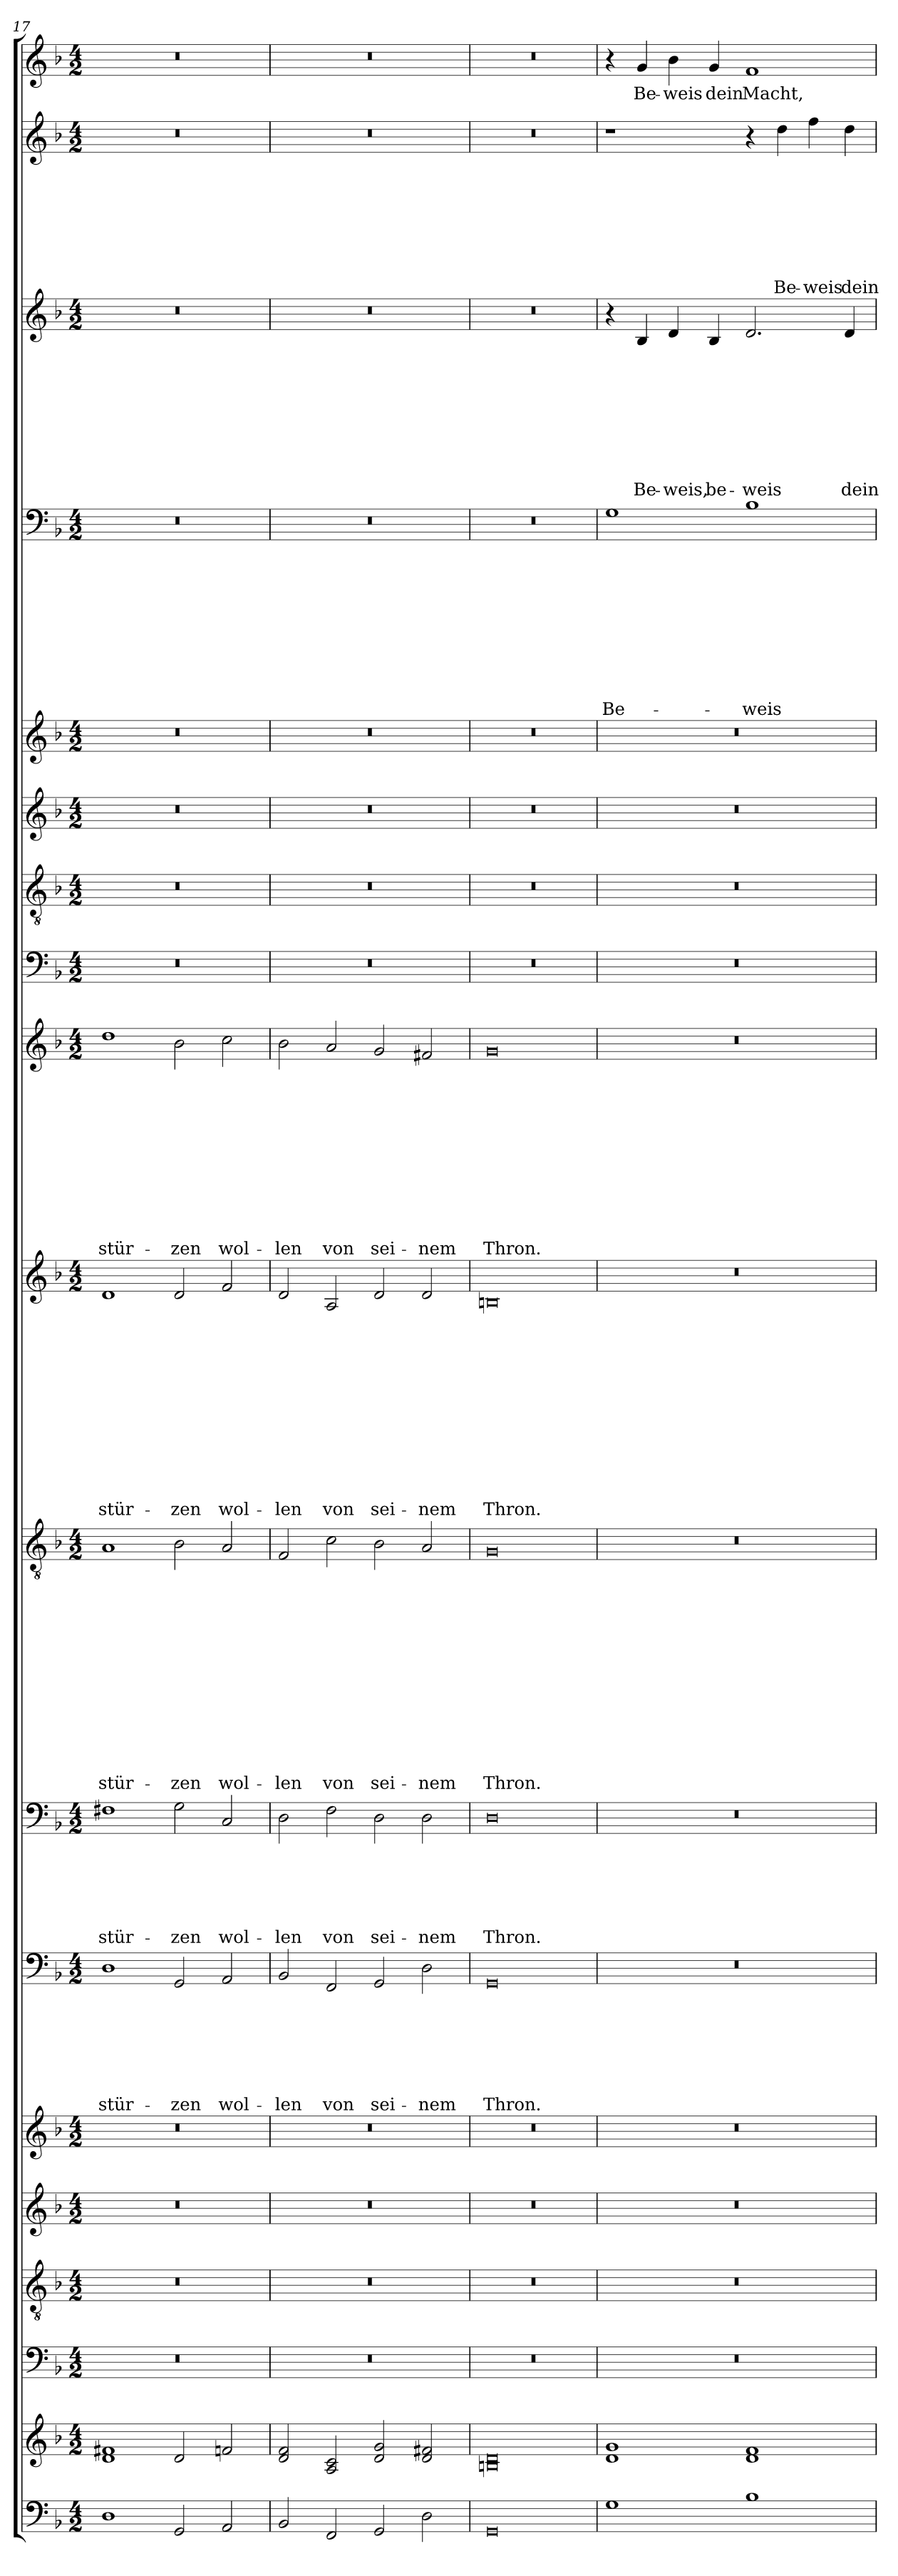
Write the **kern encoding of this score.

**kern	**kern	**kern	**kern	**kern	**kern	**kern	**text	**text	**text	**text	**text	**text	**text	**kern	**text	**text	**text	**text	**text	**text	**kern	**text	**text	**text	**text	**text	**text	**text	**text	**text	**text	**text	**text	**text	**kern	**text	**text	**text	**text	**text	**text	**text	**text	**text	**text	**text	**text	**kern	**text	**text	**text	**text	**text	**text	**text	**text	**text	**text	**text	**kern	**kern	**kern	**kern	**kern	**text	**text	**text	**text	**text	**text	**text	**text	**text	**text	**kern	**text	**text	**text	**text	**text	**text	**text	**text	**text	**kern	**text	**text	**text	**text	**text	**text	**text	**text	**kern	**text
*part19	*part18	*part17	*part16	*part15	*part14	*part13	*part13	*part13	*part13	*part13	*part13	*part13	*part13	*part12	*part12	*part12	*part12	*part12	*part12	*part12	*part11	*part11	*part11	*part11	*part11	*part11	*part11	*part11	*part11	*part11	*part11	*part11	*part11	*part11	*part10	*part10	*part10	*part10	*part10	*part10	*part10	*part10	*part10	*part10	*part10	*part10	*part10	*part9	*part9	*part9	*part9	*part9	*part9	*part9	*part9	*part9	*part9	*part9	*part9	*part8	*part7	*part6	*part5	*part4	*part4	*part4	*part4	*part4	*part4	*part4	*part4	*part4	*part4	*part4	*part3	*part3	*part3	*part3	*part3	*part3	*part3	*part3	*part3	*part3	*part2	*part2	*part2	*part2	*part2	*part2	*part2	*part2	*part2	*part1	*part1
*staff19	*staff18	*staff17	*staff16	*staff15	*staff14	*staff13	*staff13	*staff13	*staff13	*staff13	*staff13	*staff13	*staff13	*staff12	*staff12	*staff12	*staff12	*staff12	*staff12	*staff12	*staff11	*staff11	*staff11	*staff11	*staff11	*staff11	*staff11	*staff11	*staff11	*staff11	*staff11	*staff11	*staff11	*staff11	*staff10	*staff10	*staff10	*staff10	*staff10	*staff10	*staff10	*staff10	*staff10	*staff10	*staff10	*staff10	*staff10	*staff9	*staff9	*staff9	*staff9	*staff9	*staff9	*staff9	*staff9	*staff9	*staff9	*staff9	*staff9	*staff8	*staff7	*staff6	*staff5	*staff4	*staff4	*staff4	*staff4	*staff4	*staff4	*staff4	*staff4	*staff4	*staff4	*staff4	*staff3	*staff3	*staff3	*staff3	*staff3	*staff3	*staff3	*staff3	*staff3	*staff3	*staff2	*staff2	*staff2	*staff2	*staff2	*staff2	*staff2	*staff2	*staff2	*staff1	*staff1
*clefF4	*clefG2	*clefF4	*clefGv2	*clefG2	*clefG2	*clefF4	*	*	*	*	*	*	*	*clefF4	*	*	*	*	*	*	*clefGv2	*	*	*	*	*	*	*	*	*	*	*	*	*	*clefG2	*	*	*	*	*	*	*	*	*	*	*	*	*clefG2	*	*	*	*	*	*	*	*	*	*	*	*clefF4	*clefGv2	*clefG2	*clefG2	*clefF4	*	*	*	*	*	*	*	*	*	*	*clefG2	*	*	*	*	*	*	*	*	*	*clefG2	*	*	*	*	*	*	*	*	*clefG2	*
*k[b-]	*k[b-]	*k[b-]	*k[b-]	*k[b-]	*k[b-]	*k[b-]	*	*	*	*	*	*	*	*k[b-]	*	*	*	*	*	*	*k[b-]	*	*	*	*	*	*	*	*	*	*	*	*	*	*k[b-]	*	*	*	*	*	*	*	*	*	*	*	*	*k[b-]	*	*	*	*	*	*	*	*	*	*	*	*k[b-]	*k[b-]	*k[b-]	*k[b-]	*k[b-]	*	*	*	*	*	*	*	*	*	*	*k[b-]	*	*	*	*	*	*	*	*	*	*k[b-]	*	*	*	*	*	*	*	*	*k[b-]	*
*F:	*F:	*F:	*F:	*F:	*F:	*F:	*	*	*	*	*	*	*	*F:	*	*	*	*	*	*	*F:	*	*	*	*	*	*	*	*	*	*	*	*	*	*F:	*	*	*	*	*	*	*	*	*	*	*	*	*F:	*	*	*	*	*	*	*	*	*	*	*	*F:	*F:	*F:	*F:	*F:	*	*	*	*	*	*	*	*	*	*	*F:	*	*	*	*	*	*	*	*	*	*F:	*	*	*	*	*	*	*	*	*F:	*
*M4/2	*M4/2	*M4/2	*M4/2	*M4/2	*M4/2	*M4/2	*	*	*	*	*	*	*	*M4/2	*	*	*	*	*	*	*M4/2	*	*	*	*	*	*	*	*	*	*	*	*	*	*M4/2	*	*	*	*	*	*	*	*	*	*	*	*	*M4/2	*	*	*	*	*	*	*	*	*	*	*	*M4/2	*M4/2	*M4/2	*M4/2	*M4/2	*	*	*	*	*	*	*	*	*	*	*M4/2	*	*	*	*	*	*	*	*	*	*M4/2	*	*	*	*	*	*	*	*	*M4/2	*
=17	=17	=17	=17	=17	=17	=17	=17	=17	=17	=17	=17	=17	=17	=17	=17	=17	=17	=17	=17	=17	=17	=17	=17	=17	=17	=17	=17	=17	=17	=17	=17	=17	=17	=17	=17	=17	=17	=17	=17	=17	=17	=17	=17	=17	=17	=17	=17	=17	=17	=17	=17	=17	=17	=17	=17	=17	=17	=17	=17	=17	=17	=17	=17	=17	=17	=17	=17	=17	=17	=17	=17	=17	=17	=17	=17	=17	=17	=17	=17	=17	=17	=17	=17	=17	=17	=17	=17	=17	=17	=17	=17	=17	=17	=17	=17
1D	1d 1f#X	0r	0r	0r	0r	1D	.	.	.	.	.	.	stür-	1F#X	.	.	.	.	.	stür-	1A	.	.	.	.	.	.	.	.	.	.	.	.	stür-	1d	.	.	.	.	.	.	.	.	.	.	.	stür-	1dd	.	.	.	.	.	.	.	.	.	.	stür-	0r	0r	0r	0r	0r	.	.	.	.	.	.	.	.	.	.	0r	.	.	.	.	.	.	.	.	.	0r	.	.	.	.	.	.	.	.	0r	.
2GG/	2d/	.	.	.	.	2GG/	.	.	.	.	.	.	-zen	2G\	.	.	.	.	.	-zen	2B-\	.	.	.	.	.	.	.	.	.	.	.	.	-zen	2d/	.	.	.	.	.	.	.	.	.	.	.	-zen	2b-\	.	.	.	.	.	.	.	.	.	.	-zen	.	.	.	.	.	.	.	.	.	.	.	.	.	.	.	.	.	.	.	.	.	.	.	.	.	.	.	.	.	.	.	.	.	.	.	.
2AA/	2fn/	.	.	.	.	2AA/	.	.	.	.	.	.	wol-	2C/	.	.	.	.	.	wol-	2A/	.	.	.	.	.	.	.	.	.	.	.	.	wol-	2f/	.	.	.	.	.	.	.	.	.	.	.	wol-	2cc\	.	.	.	.	.	.	.	.	.	.	wol-	.	.	.	.	.	.	.	.	.	.	.	.	.	.	.	.	.	.	.	.	.	.	.	.	.	.	.	.	.	.	.	.	.	.	.	.
=18	=18	=18	=18	=18	=18	=18	=18	=18	=18	=18	=18	=18	=18	=18	=18	=18	=18	=18	=18	=18	=18	=18	=18	=18	=18	=18	=18	=18	=18	=18	=18	=18	=18	=18	=18	=18	=18	=18	=18	=18	=18	=18	=18	=18	=18	=18	=18	=18	=18	=18	=18	=18	=18	=18	=18	=18	=18	=18	=18	=18	=18	=18	=18	=18	=18	=18	=18	=18	=18	=18	=18	=18	=18	=18	=18	=18	=18	=18	=18	=18	=18	=18	=18	=18	=18	=18	=18	=18	=18	=18	=18	=18	=18	=18	=18
2BB-/	2d/ 2f/	0r	0r	0r	0r	2BB-/	.	.	.	.	.	.	-len	2D\	.	.	.	.	.	-len	2F/	.	.	.	.	.	.	.	.	.	.	.	.	-len	2d/	.	.	.	.	.	.	.	.	.	.	.	-len	2b-\	.	.	.	.	.	.	.	.	.	.	-len	0r	0r	0r	0r	0r	.	.	.	.	.	.	.	.	.	.	0r	.	.	.	.	.	.	.	.	.	0r	.	.	.	.	.	.	.	.	0r	.
2FF/	2A/ 2c/	.	.	.	.	2FF/	.	.	.	.	.	.	von	2F\	.	.	.	.	.	von	2c\	.	.	.	.	.	.	.	.	.	.	.	.	von	2A/	.	.	.	.	.	.	.	.	.	.	.	von	2a/	.	.	.	.	.	.	.	.	.	.	von	.	.	.	.	.	.	.	.	.	.	.	.	.	.	.	.	.	.	.	.	.	.	.	.	.	.	.	.	.	.	.	.	.	.	.	.
2GG/	2d/ 2g/	.	.	.	.	2GG/	.	.	.	.	.	.	sei-	2D\	.	.	.	.	.	sei-	2B-\	.	.	.	.	.	.	.	.	.	.	.	.	sei-	2d/	.	.	.	.	.	.	.	.	.	.	.	sei-	2g/	.	.	.	.	.	.	.	.	.	.	sei-	.	.	.	.	.	.	.	.	.	.	.	.	.	.	.	.	.	.	.	.	.	.	.	.	.	.	.	.	.	.	.	.	.	.	.	.
2D\	2d/ 2f#X/	.	.	.	.	2D\	.	.	.	.	.	.	-nem	2D\	.	.	.	.	.	-nem	2A/	.	.	.	.	.	.	.	.	.	.	.	.	-nem	2d/	.	.	.	.	.	.	.	.	.	.	.	-nem	2f#X/	.	.	.	.	.	.	.	.	.	.	-nem	.	.	.	.	.	.	.	.	.	.	.	.	.	.	.	.	.	.	.	.	.	.	.	.	.	.	.	.	.	.	.	.	.	.	.	.
=19	=19	=19	=19	=19	=19	=19	=19	=19	=19	=19	=19	=19	=19	=19	=19	=19	=19	=19	=19	=19	=19	=19	=19	=19	=19	=19	=19	=19	=19	=19	=19	=19	=19	=19	=19	=19	=19	=19	=19	=19	=19	=19	=19	=19	=19	=19	=19	=19	=19	=19	=19	=19	=19	=19	=19	=19	=19	=19	=19	=19	=19	=19	=19	=19	=19	=19	=19	=19	=19	=19	=19	=19	=19	=19	=19	=19	=19	=19	=19	=19	=19	=19	=19	=19	=19	=19	=19	=19	=19	=19	=19	=19	=19	=19	=19
0GG	0Bn 0d	0r	0r	0r	0r	0GG	.	.	.	.	.	.	Thron.	0D	.	.	.	.	.	Thron.	0G	.	.	.	.	.	.	.	.	.	.	.	.	Thron.	0Bn	.	.	.	.	.	.	.	.	.	.	.	Thron.	0g	.	.	.	.	.	.	.	.	.	.	Thron.	0r	0r	0r	0r	0r	.	.	.	.	.	.	.	.	.	.	0r	.	.	.	.	.	.	.	.	.	0r	.	.	.	.	.	.	.	.	0r	.
=20	=20	=20	=20	=20	=20	=20	=20	=20	=20	=20	=20	=20	=20	=20	=20	=20	=20	=20	=20	=20	=20	=20	=20	=20	=20	=20	=20	=20	=20	=20	=20	=20	=20	=20	=20	=20	=20	=20	=20	=20	=20	=20	=20	=20	=20	=20	=20	=20	=20	=20	=20	=20	=20	=20	=20	=20	=20	=20	=20	=20	=20	=20	=20	=20	=20	=20	=20	=20	=20	=20	=20	=20	=20	=20	=20	=20	=20	=20	=20	=20	=20	=20	=20	=20	=20	=20	=20	=20	=20	=20	=20	=20	=20	=20	=20
1G	1d 1g	0r	0r	0r	0r	0r	.	.	.	.	.	.	.	0r	.	.	.	.	.	.	0r	.	.	.	.	.	.	.	.	.	.	.	.	.	0r	.	.	.	.	.	.	.	.	.	.	.	.	0r	.	.	.	.	.	.	.	.	.	.	.	0r	0r	0r	0r	1G	.	.	.	.	.	.	.	.	.	Be-	4r	.	.	.	.	.	.	.	.	.	1r	.	.	.	.	.	.	.	.	4r	.
.	.	.	.	.	.	.	.	.	.	.	.	.	.	.	.	.	.	.	.	.	.	.	.	.	.	.	.	.	.	.	.	.	.	.	.	.	.	.	.	.	.	.	.	.	.	.	.	.	.	.	.	.	.	.	.	.	.	.	.	.	.	.	.	.	.	.	.	.	.	.	.	.	.	.	4B-/	.	.	.	.	.	.	.	.	Be-	.	.	.	.	.	.	.	.	.	4g/	Be-
.	.	.	.	.	.	.	.	.	.	.	.	.	.	.	.	.	.	.	.	.	.	.	.	.	.	.	.	.	.	.	.	.	.	.	.	.	.	.	.	.	.	.	.	.	.	.	.	.	.	.	.	.	.	.	.	.	.	.	.	.	.	.	.	.	.	.	.	.	.	.	.	.	.	.	4d/	.	.	.	.	.	.	.	.	-weis,	.	.	.	.	.	.	.	.	.	4b-\	-weis
.	.	.	.	.	.	.	.	.	.	.	.	.	.	.	.	.	.	.	.	.	.	.	.	.	.	.	.	.	.	.	.	.	.	.	.	.	.	.	.	.	.	.	.	.	.	.	.	.	.	.	.	.	.	.	.	.	.	.	.	.	.	.	.	.	.	.	.	.	.	.	.	.	.	.	4B-/	.	.	.	.	.	.	.	.	be-	.	.	.	.	.	.	.	.	.	4g/	dein
1B-	1d 1f	.	.	.	.	.	.	.	.	.	.	.	.	.	.	.	.	.	.	.	.	.	.	.	.	.	.	.	.	.	.	.	.	.	.	.	.	.	.	.	.	.	.	.	.	.	.	.	.	.	.	.	.	.	.	.	.	.	.	.	.	.	.	1B-	.	.	.	.	.	.	.	.	.	-weis	2.d/	.	.	.	.	.	.	.	.	-weis	4r	.	.	.	.	.	.	.	.	1f	Macht,
.	.	.	.	.	.	.	.	.	.	.	.	.	.	.	.	.	.	.	.	.	.	.	.	.	.	.	.	.	.	.	.	.	.	.	.	.	.	.	.	.	.	.	.	.	.	.	.	.	.	.	.	.	.	.	.	.	.	.	.	.	.	.	.	.	.	.	.	.	.	.	.	.	.	.	.	.	.	.	.	.	.	.	.	.	4dd\	.	.	.	.	.	.	.	Be-	.	.
.	.	.	.	.	.	.	.	.	.	.	.	.	.	.	.	.	.	.	.	.	.	.	.	.	.	.	.	.	.	.	.	.	.	.	.	.	.	.	.	.	.	.	.	.	.	.	.	.	.	.	.	.	.	.	.	.	.	.	.	.	.	.	.	.	.	.	.	.	.	.	.	.	.	.	.	.	.	.	.	.	.	.	.	.	4ff\	.	.	.	.	.	.	.	-weis	.	.
.	.	.	.	.	.	.	.	.	.	.	.	.	.	.	.	.	.	.	.	.	.	.	.	.	.	.	.	.	.	.	.	.	.	.	.	.	.	.	.	.	.	.	.	.	.	.	.	.	.	.	.	.	.	.	.	.	.	.	.	.	.	.	.	.	.	.	.	.	.	.	.	.	.	.	4d/	.	.	.	.	.	.	.	.	dein	4dd\	.	.	.	.	.	.	.	dein	.	.
=	=	=	=	=	=	=	=	=	=	=	=	=	=	=	=	=	=	=	=	=	=	=	=	=	=	=	=	=	=	=	=	=	=	=	=	=	=	=	=	=	=	=	=	=	=	=	=	=	=	=	=	=	=	=	=	=	=	=	=	=	=	=	=	=	=	=	=	=	=	=	=	=	=	=	=	=	=	=	=	=	=	=	=	=	=	=	=	=	=	=	=	=	=	=	=
*-	*-	*-	*-	*-	*-	*-	*-	*-	*-	*-	*-	*-	*-	*-	*-	*-	*-	*-	*-	*-	*-	*-	*-	*-	*-	*-	*-	*-	*-	*-	*-	*-	*-	*-	*-	*-	*-	*-	*-	*-	*-	*-	*-	*-	*-	*-	*-	*-	*-	*-	*-	*-	*-	*-	*-	*-	*-	*-	*-	*-	*-	*-	*-	*-	*-	*-	*-	*-	*-	*-	*-	*-	*-	*-	*-	*-	*-	*-	*-	*-	*-	*-	*-	*-	*-	*-	*-	*-	*-	*-	*-	*-	*-	*-	*-
